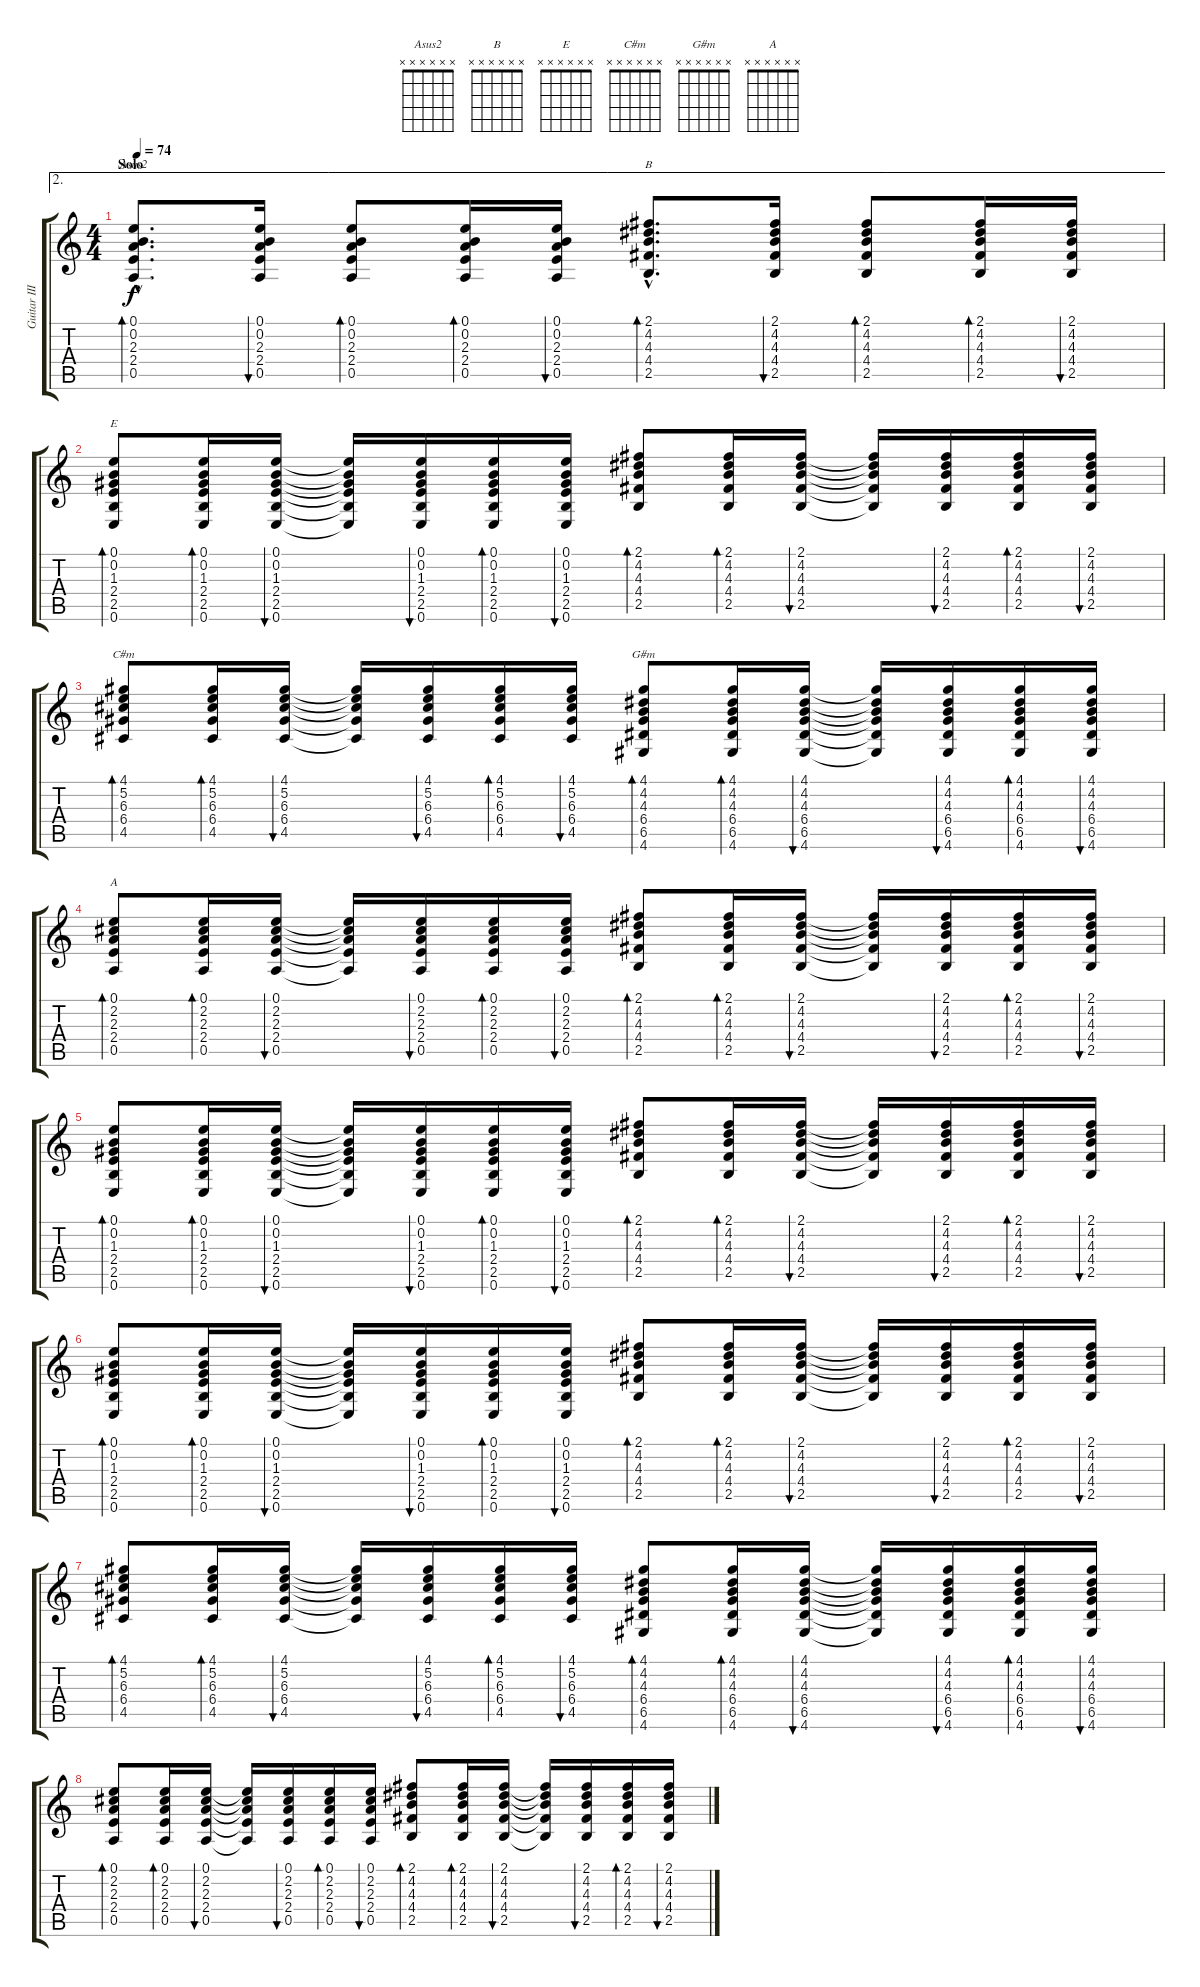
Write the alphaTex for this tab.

\track ("Guitar III" "Guitar III") {instrument acousticguitarsteel}
\staff {score tabs}
\tuning (E4 B3 G3 D3 A2 E2) {hide}
\chord ("Asus2" x x x x x x)
\chord ("B" x x x x x x)
\chord ("E" x x x x x x)
\chord ("C#m" x x x x x x)
\chord ("G#m" x x x x x x)
\chord ("A" x x x x x x)
\ae 2
\ts (4 4)
\section ("" "Solo")
\tempo 74
\clef g2
\ks c
(0.1{hac} 0.2{hac} 2.3{hac} 2.4{hac} 0.5{hac}).8{d bd 60 ch "Asus2" dy f} (0.1 0.2 2.3 2.4 0.5).16{bu 60} (0.1 0.2 2.3 2.4 0.5).8{bd 60} (0.1 0.2 2.3 2.4 0.5).16{bd 60} (0.1 0.2 2.3 2.4 0.5).16{bu 60} (2.1{hac} 4.2{hac} 4.3{hac} 4.4{hac} 2.5{hac}).8{d bd 60 ch "B"} (2.1 4.2 4.3 4.4 2.5).16{bu 60} (2.1 4.2 4.3 4.4 2.5).8{bd 60} (2.1 4.2 4.3 4.4 2.5).16{bd 60} (2.1 4.2 4.3 4.4 2.5).16{bu 60} |
(0.1 0.2 1.3 2.4 2.5 0.6).8{bd 60 ch "E"} (0.1 0.2 1.3 2.4 2.5 0.6).16{bd 60} (0.1 0.2 1.3 2.4 2.5 0.6).16{bu 60} (0.1{t} 0.2{t} 1.3{t} 2.4{t} 2.5{t} 0.6{t}).16 (0.1 0.2 1.3 2.4 2.5 0.6).16{bu 60} (0.1 0.2 1.3 2.4 2.5 0.6).16{bd 60} (0.1 0.2 1.3 2.4 2.5 0.6).16{bu 60} (2.1 4.2 4.3 4.4 2.5).8{bd 60} (2.1 4.2 4.3 4.4 2.5).16{bd 60} (2.1 4.2 4.3 4.4 2.5).16{bu 60} (2.1{t} 4.2{t} 4.3{t} 4.4{t} 2.5{t}).16 (2.1 4.2 4.3 4.4 2.5).16{bu 60} (2.1 4.2 4.3 4.4 2.5).16{bd 60} (2.1 4.2 4.3 4.4 2.5).16{bu 60} |
(4.1 5.2 6.3 6.4 4.5).8{bd 60 ch "C#m"} (4.1 5.2 6.3 6.4 4.5).16{bd 60} (4.1 5.2 6.3 6.4 4.5).16{bu 60} (4.1{t} 5.2{t} 6.3{t} 6.4{t} 4.5{t}).16 (4.1 5.2 6.3 6.4 4.5).16{bu 60} (4.1 5.2 6.3 6.4 4.5).16{bd 60} (4.1 5.2 6.3 6.4 4.5).16{bu 60} (4.1 4.2 4.3 6.4 6.5 4.6).8{bd 60 ch "G#m"} (4.1 4.2 4.3 6.4 6.5 4.6).16{bd 60} (4.1 4.2 4.3 6.4 6.5 4.6).16{bu 60} (4.1{t} 4.2{t} 4.3{t} 6.4{t} 6.5{t} 4.6{t}).16 (4.1 4.2 4.3 6.4 6.5 4.6).16{bu 60} (4.1 4.2 4.3 6.4 6.5 4.6).16{bd 60} (4.1 4.2 4.3 6.4 6.5 4.6).16{bu 60} |
(0.1 2.2 2.3 2.4 0.5).8{bd 60 ch "A"} (0.1 2.2 2.3 2.4 0.5).16{bd 60} (0.1 2.2 2.3 2.4 0.5).16{bu 60} (0.1{t} 2.2{t} 2.3{t} 2.4{t} 0.5{t}).16 (0.1 2.2 2.3 2.4 0.5).16{bu 60} (0.1 2.2 2.3 2.4 0.5).16{bd 60} (0.1 2.2 2.3 2.4 0.5).16{bu 60} (2.1 4.2 4.3 4.4 2.5).8{bd 60} (2.1 4.2 4.3 4.4 2.5).16{bd 60} (2.1 4.2 4.3 4.4 2.5).16{bu 60} (2.1{t} 4.2{t} 4.3{t} 4.4{t} 2.5{t}).16 (2.1 4.2 4.3 4.4 2.5).16{bu 60} (2.1 4.2 4.3 4.4 2.5).16{bd 60} (2.1 4.2 4.3 4.4 2.5).16{bu 60} |
(0.1 0.2 1.3 2.4 2.5 0.6).8{bd 60} (0.1 0.2 1.3 2.4 2.5 0.6).16{bd 60} (0.1 0.2 1.3 2.4 2.5 0.6).16{bu 60} (0.1{t} 0.2{t} 1.3{t} 2.4{t} 2.5{t} 0.6{t}).16 (0.1 0.2 1.3 2.4 2.5 0.6).16{bu 60} (0.1 0.2 1.3 2.4 2.5 0.6).16{bd 60} (0.1 0.2 1.3 2.4 2.5 0.6).16{bu 60} (2.1 4.2 4.3 4.4 2.5).8{bd 60} (2.1 4.2 4.3 4.4 2.5).16{bd 60} (2.1 4.2 4.3 4.4 2.5).16{bu 60} (2.1{t} 4.2{t} 4.3{t} 4.4{t} 2.5{t}).16 (2.1 4.2 4.3 4.4 2.5).16{bu 60} (2.1 4.2 4.3 4.4 2.5).16{bd 60} (2.1 4.2 4.3 4.4 2.5).16{bu 60} |
(0.1 0.2 1.3 2.4 2.5 0.6).8{bd 60} (0.1 0.2 1.3 2.4 2.5 0.6).16{bd 60} (0.1 0.2 1.3 2.4 2.5 0.6).16{bu 60} (0.1{t} 0.2{t} 1.3{t} 2.4{t} 2.5{t} 0.6{t}).16 (0.1 0.2 1.3 2.4 2.5 0.6).16{bu 60} (0.1 0.2 1.3 2.4 2.5 0.6).16{bd 60} (0.1 0.2 1.3 2.4 2.5 0.6).16{bu 60} (2.1 4.2 4.3 4.4 2.5).8{bd 60} (2.1 4.2 4.3 4.4 2.5).16{bd 60} (2.1 4.2 4.3 4.4 2.5).16{bu 60} (2.1{t} 4.2{t} 4.3{t} 4.4{t} 2.5{t}).16 (2.1 4.2 4.3 4.4 2.5).16{bu 60} (2.1 4.2 4.3 4.4 2.5).16{bd 60} (2.1 4.2 4.3 4.4 2.5).16{bu 60} |
(4.1 5.2 6.3 6.4 4.5).8{bd 60} (4.1 5.2 6.3 6.4 4.5).16{bd 60} (4.1 5.2 6.3 6.4 4.5).16{bu 60} (4.1{t} 5.2{t} 6.3{t} 6.4{t} 4.5{t}).16 (4.1 5.2 6.3 6.4 4.5).16{bu 60} (4.1 5.2 6.3 6.4 4.5).16{bd 60} (4.1 5.2 6.3 6.4 4.5).16{bu 60} (4.1 4.2 4.3 6.4 6.5 4.6).8{bd 60} (4.1 4.2 4.3 6.4 6.5 4.6).16{bd 60} (4.1 4.2 4.3 6.4 6.5 4.6).16{bu 60} (4.1{t} 4.2{t} 4.3{t} 6.4{t} 6.5{t} 4.6{t}).16 (4.1 4.2 4.3 6.4 6.5 4.6).16{bu 60} (4.1 4.2 4.3 6.4 6.5 4.6).16{bd 60} (4.1 4.2 4.3 6.4 6.5 4.6).16{bu 60} |
(0.1 2.2 2.3 2.4 0.5).8{bd 60} (0.1 2.2 2.3 2.4 0.5).16{bd 60} (0.1 2.2 2.3 2.4 0.5).16{bu 60} (0.1{t} 2.2{t} 2.3{t} 2.4{t} 0.5{t}).16 (0.1 2.2 2.3 2.4 0.5).16{bu 60} (0.1 2.2 2.3 2.4 0.5).16{bd 60} (0.1 2.2 2.3 2.4 0.5).16{bu 60} (2.1 4.2 4.3 4.4 2.5).8{bd 60} (2.1 4.2 4.3 4.4 2.5).16{bd 60} (2.1 4.2 4.3 4.4 2.5).16{bu 60} (2.1{t} 4.2{t} 4.3{t} 4.4{t} 2.5{t}).16 (2.1 4.2 4.3 4.4 2.5).16{bu 60} (2.1 4.2 4.3 4.4 2.5).16{bd 60} (2.1 4.2 4.3 4.4 2.5).16{bu 60}
